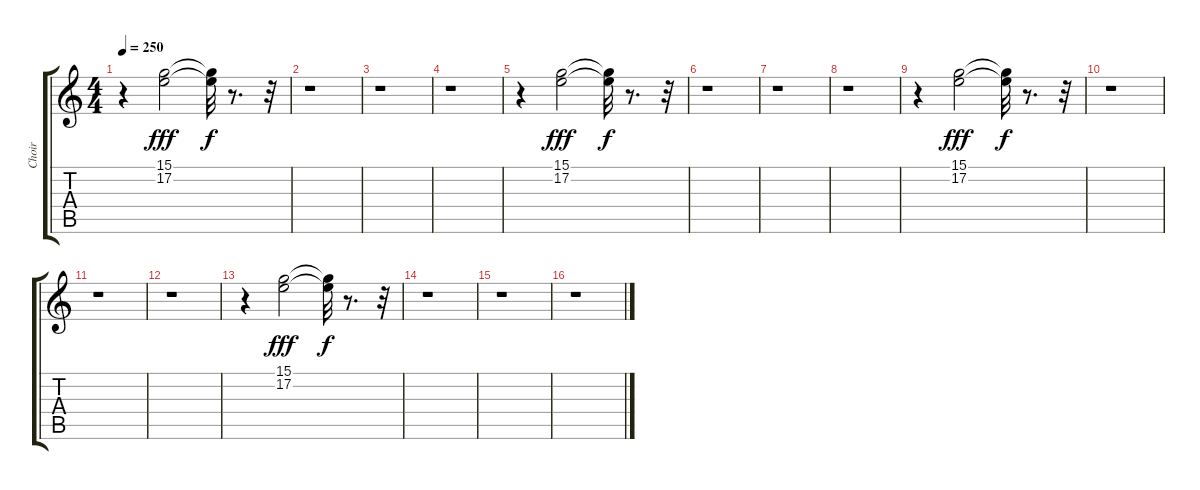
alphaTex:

\track ("Choir" "Choir") {instrument synthvoice}
\staff {score tabs}
\tuning (E4 B3 G3 D3 A2 E2) {hide}
\ts (4 4)
\tempo 250
\clef g2
\ks c
r.4{dy mf} (15.1 17.2).2{dy fff} (15.1{t} 17.2{t}).32{dy f} r.8{d} r.32 |
r.1 |
r.1 |
r.1 |
r.4 (15.1 17.2).2{dy fff} (15.1{t} 17.2{t}).32{dy f} r.8{d} r.32 |
r.1 |
r.1 |
r.1 |
r.4 (15.1 17.2).2{dy fff} (15.1{t} 17.2{t}).32{dy f} r.8{d} r.32 |
r.1 |
r.1 |
r.1 |
r.4 (15.1 17.2).2{dy fff} (15.1{t} 17.2{t}).32{dy f} r.8{d} r.32 |
r.1 |
r.1 |
r.1
